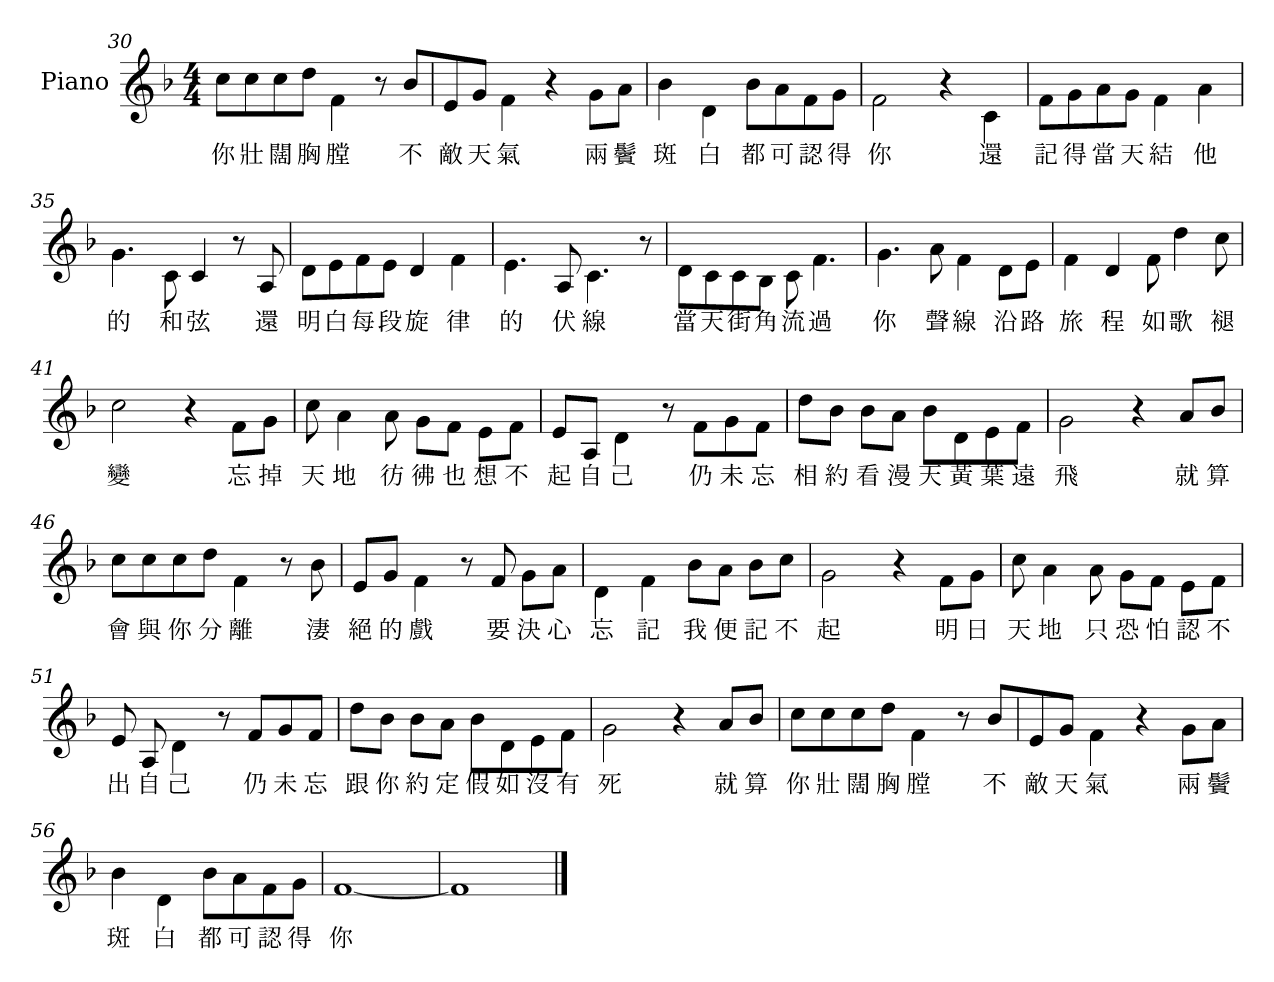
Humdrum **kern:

**kern	**text
*part1	*part1
*staff1	*staff1
*I"Piano	*
*I'Pno	*
*clefG2	*
*k[b-]	*
*M4/4	*
=30	=30
8cc\L	你
8cc\	壯
8cc\	闊
8dd\J	胸
4f\	膛
8r	.
8b-/L	不
=31	=31
8e/	敵
8g/J	天
4f\	氣
4r	.
8g\L	兩
8a\J	鬢
!!LO:LB:g=z
=32	=32
4b-\	斑
4d\	白
8b-\L	都
8a\	可
8f\	認
8g\J	得
=33	=33
2f\	你
4r	.
4c\	還
=34	=34
8f\L	記
8g\	得
8a\	當
8g\J	天
4f\	結
4a\	他
=35	=35
4.g\	的
8c\	和
4c/	弦
8r	.
8A/	還
=36	=36
8d\L	明
8e\	白
8f\	每
8e\J	段
4d/	旋
4f\	律
=37	=37
4.e\	的
8A/	伏
4.c\	線
8r	.
!!LO:LB:g=z
=38	=38
8d\L	當
8c\	天
8c\	街
8B-\J	角
8c\	流
4.f\	過
=39	=39
4.g\	你
8a\	聲
4f\	線
8d\L	沿
8e\J	路
=40	=40
4f\	旅
4d/	程
8f\	如
4dd\	歌
8cc\	褪
=41	=41
2cc\	變
4r	.
8f\L	忘
8g\J	掉
=42	=42
8cc\	天
4a\	地
8a\	彷
8g\L	彿
8f\J	也
8e\L	想
8f\J	不
!!LO:LB:g=z
=43	=43
8e/L	起
8A/J	自
4d\	己
8r	.
8f\L	仍
8g\	未
8f\J	忘
=44	=44
8dd\L	相
8b-\J	約
8b-\L	看
8a\J	漫
8b-\L	天
8d\	黃
8e\	葉
8f\J	遠
=45	=45
2g\	飛
4r	.
8a/L	就
8b-/J	算
=46	=46
8cc\L	會
8cc\	與
8cc\	你
8dd\J	分
4f\	離
8r	.
8b-\	淒
=47	=47
8e/L	絕
8g/J	的
4f\	戲
8r	.
8f/	要
8g\L	決
8a\J	心
!!LO:LB:g=z
=48	=48
4d\	忘
4f\	記
8b-\L	我
8a\J	便
8b-\L	記
8cc\J	不
=49	=49
2g\	起
4r	.
8f\L	明
8g\J	日
=50	=50
8cc\	天
4a\	地
8a\	只
8g\L	恐
8f\J	怕
8e\L	認
8f\J	不
=51	=51
8e/	出
8A/	自
4d\	己
8r	.
8f/L	仍
8g/	未
8f/J	忘
=52	=52
8dd\L	跟
8b-\J	你
8b-\L	約
8a\J	定
8b-\L	假
8d\	如
8e\	沒
8f\J	有
!!LO:PB:g=z
=53	=53
2g\	死
4r	.
8a/L	就
8b-/J	算
=54	=54
8cc\L	你
8cc\	壯
8cc\	闊
8dd\J	胸
4f\	膛
8r	.
8b-/L	不
=55	=55
8e/	敵
8g/J	天
4f\	氣
4r	.
8g\L	兩
8a\J	鬢
=56	=56
4b-\	斑
4d\	白
8b-\L	都
8a\	可
8f\	認
8g\J	得
=57	=57
[1f	你
=58	=58
1f]	.
==	==
*-	*-
